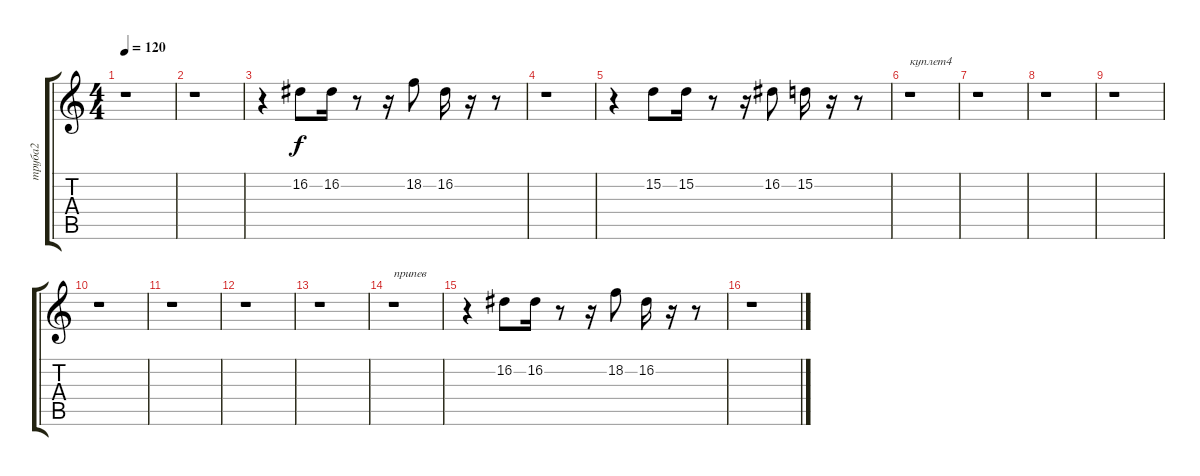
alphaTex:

\track ("труба2" "труба2") {instrument trombone}
\staff {score tabs}
\tuning (E4 B3 G3 D3 A2 E2) {hide}
\ts (4 4)
\tempo 120
\clef g2
\ks c
r.1{dy f} |
r.1 |
r.4 16.2.8 16.2.16 r.8 r.16 18.2.8 16.2.16 r.16 r.8 |
r.1 |
r.4 15.2.8 15.2.16 r.8 r.16 16.2.8 15.2.16 r.16 r.8 |
r.1{txt "куплет4"} |
r.1 |
r.1 |
r.1 |
r.1 |
r.1 |
r.1 |
r.1 |
r.1{txt "припев"} |
r.4 16.2.8 16.2.16 r.8 r.16 18.2.8 16.2.16 r.16 r.8 |
r.1
